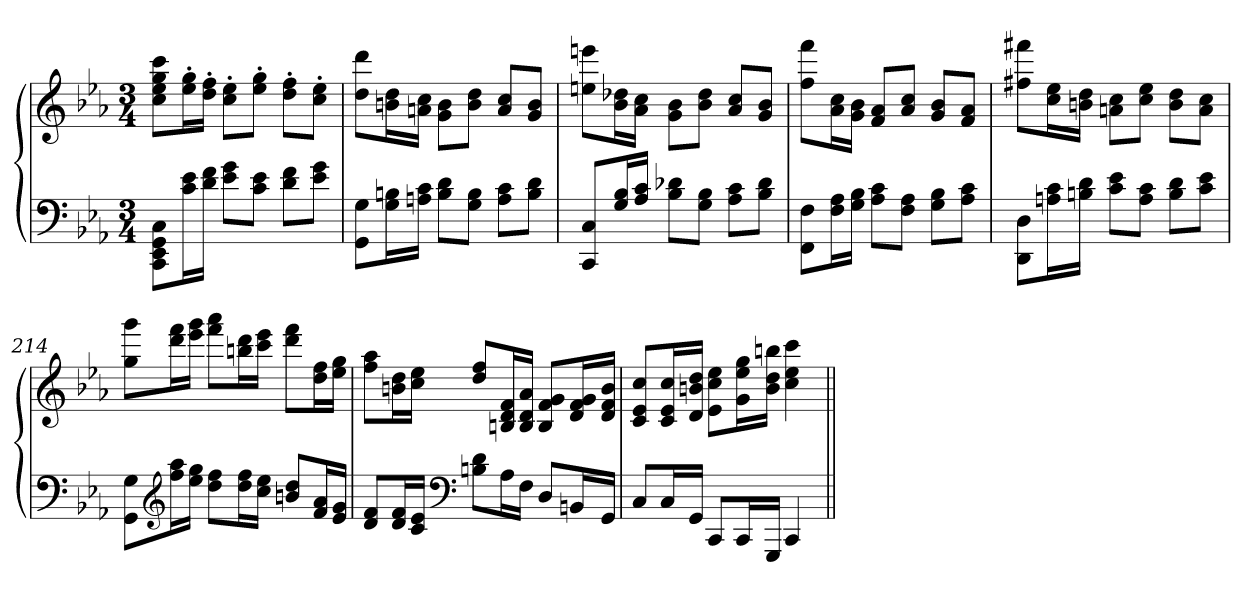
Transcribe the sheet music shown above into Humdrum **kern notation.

**kern	**kern
*part1	*part1
*staff2	*staff1
*clefF4	*clefG2
*k[b-e-a-]	*k[b-e-a-]
*c:	*c:
*M3/4	*M3/4
=	=
8CC 8EE- 8GG 8CL	8cc 8ee- 8gg 8cccL
16c 16e-L	16ee-' 16gg'L
16d 16fJJ	16dd' 16ff'JJ
8e- 8gL	8cc' 8ee-'L
8c 8e-J	8ee-' 8gg'J
8d 8fL	8dd' 8ff'L
8e- 8gJ	8cc' 8ee-'J
=210	=210
8GG 8GL	8dd 8dddL
16G 16BnL	16bn 16ddL
16An 16cJJ	16an 16ccJJ
8B 8dL	8g 8bL
8G 8BJ	8b 8ddJ
8A 8cL	8a 8ccL
8B 8dJ	8g 8bJ
=211	=211
8CC 8CL	8een 8eeenL
16G 16B-L	16b- 16dd-XL
16A- 16cJJ	16a- 16ccJJ
8B- 8d-XL	8g 8b-L
8G 8B-J	8b- 8dd-J
8A- 8cL	8a- 8ccL
8B- 8d-J	8g 8b-J
=212	=212
8FF 8FL	8ff 8fffL
16F 16A-L	16a- 16ccL
16G 16B-JJ	16g 16b-JJ
8A- 8cL	8f 8a-L
8F 8A-J	8a- 8ccJ
8G 8B-L	8g 8b-L
8A- 8cJ	8f 8a-J
=213	=213
8DD 8DL	8ff#X 8fff#XL
16An 16cL	16cc 16ee-L
16Bn 16dJJ	16bn 16ddJJ
8c 8e-L	8an 8ccL
8A 8cJ	8cc 8ee-J
8B 8dL	8b 8ddL
8c 8e-J	8a 8ccJ
=214	=214
8GG 8GL	8gg 8gggL
*clefG2	*
16ff 16aa-L	16ddd 16fffL
16ee- 16ggJJ	16eee- 16gggJJ
8dd 8ffL	8fff 8aaa-L
16dd 16ffL	16bbn 16dddL
16cc 16ee-JJ	16ccc 16eee-JJ
8bn 8ddL	8ddd 8fffL
16f 16a-L	16dd 16ffL
16e- 16gJJ	16ee- 16ggJJ
=215	=215
8d 8fL	8ff 8aa-L
16d 16fL	16bn 16ddL
16c 16e-JJ	16cc 16ee-JJ
*clefF4	*
8Bn 8dL	8dd 8ffL
16A-L	16Bn 16d 16fL
16FJJ	16B 16d 16a-JJ
8DL	8B 8f 8gL
16BBnL	16d 16f 16gL
16GGJJ	16d 16f 16bJJ
=216	=216
8CL	8c 8e- 8ccL
16CL	16c 16e- 16ccL
16GGJJ	16d 16bn 16ddJJ
8CCL	8e- 8cc 8ee-L
16CCL	16g 16ee- 16ggL
16GGGJJ	16b 16dd 16bbnJJ
4CC	4cc 4ee- 4ccc
=||	=||
*-	*-
